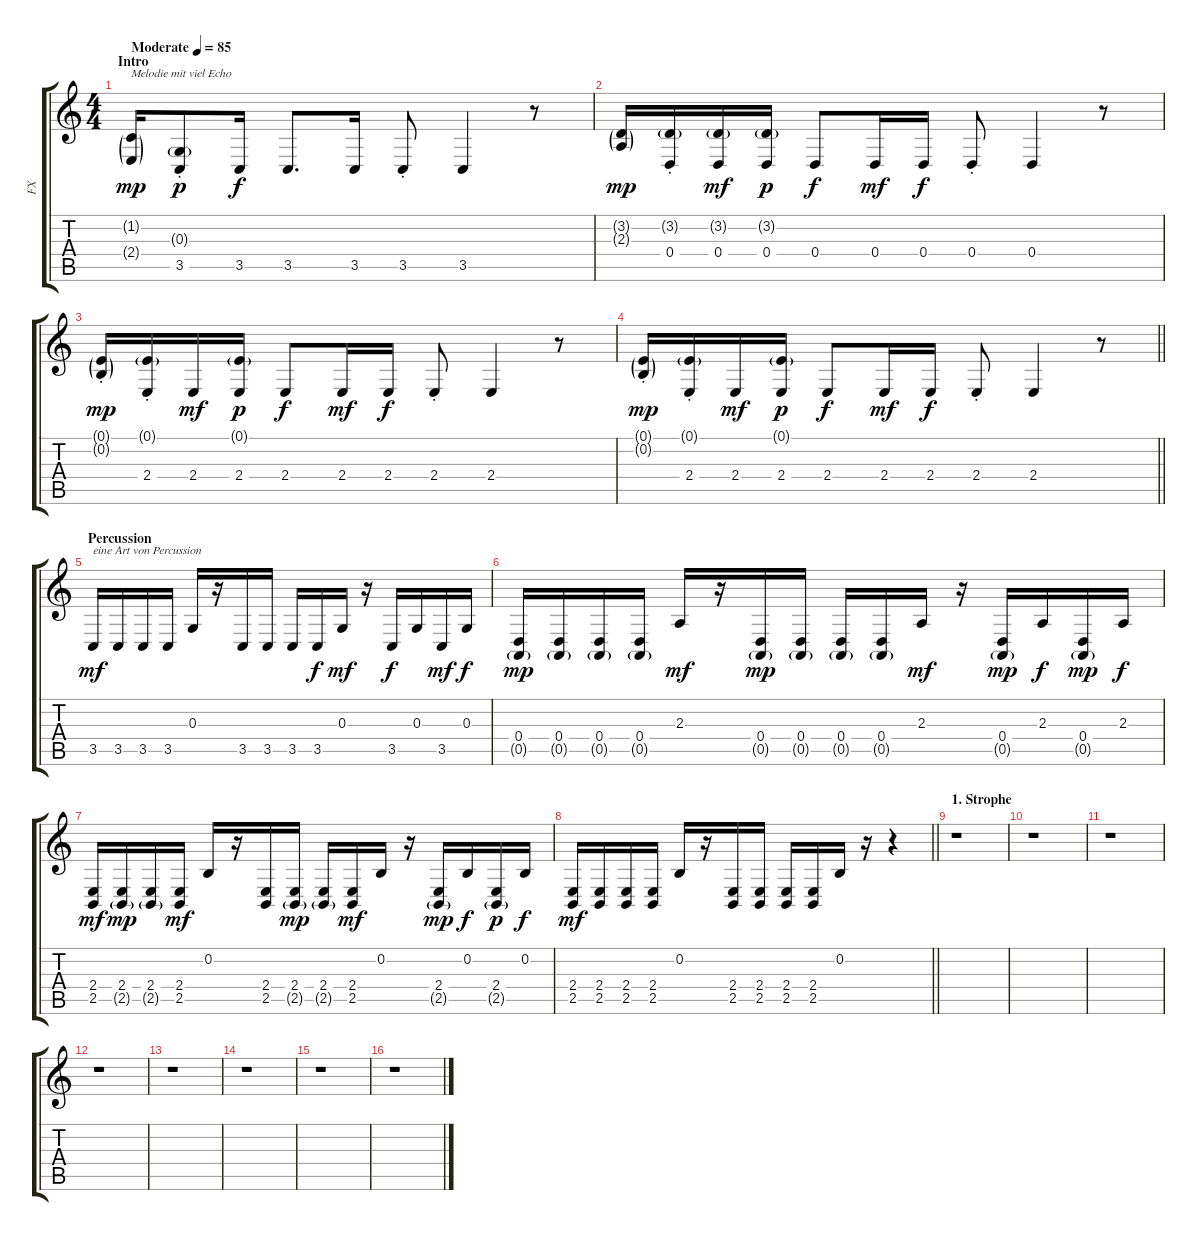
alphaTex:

\track ("FX" "FX") {instrument fx7echoes}
\staff {score tabs}
\tuning (E4 B3 G3 D3 A2 E2) {hide}
\ts (4 4)
\section ("" "Intro")
\tempo (85 "Moderate")
\clef g2
\ks c
(1.2{g} 2.4{g}).16{txt "Melodie mit viel Echo" dy mp instrument fx7echoes} (0.3{g} 3.5{st}).8{dy p} 3.5.16{dy f} 3.5.8{d} 3.5.16 3.5{st}.8 3.5.4 r.8 |
(3.2{g} 2.3{g}).16{dy mp} (3.2{g} 0.4{st}).16 (3.2{g} 0.4).16{dy mf} (3.2{g} 0.4).16{dy p} 0.4.8{dy f} 0.4.16{dy mf} 0.4.16{dy f} 0.4{st}.8 0.4.4 r.8 |
(0.1{g st} 0.2{g}).16{dy mp} (0.1{g} 2.4{st}).16 2.4.16{dy mf} (0.1{g} 2.4).16{dy p} 2.4.8{dy f} 2.4.16{dy mf} 2.4.16{dy f} 2.4{st}.8 2.4.4 r.8 |
\barLineRight lightlight
(0.1{g st} 0.2{g}).16{dy mp} (0.1{g} 2.4{st}).16 2.4.16{dy mf} (0.1{g} 2.4).16{dy p} 2.4.8{dy f} 2.4.16{dy mf} 2.4.16{dy f} 2.4{st}.8 2.4.4 r.8 |
\section ("" "Percussion")
3.5.16{txt "eine Art von Percussion" dy mf instrument taikodrum} 3.5.16 3.5.16 3.5.16 0.3.16 r.16 3.5.16 3.5.16 3.5.16 3.5.16{dy f} 0.3.16{dy mf} r.16 3.5.16{dy f} 0.3.16 3.5.16{dy mf} 0.3.16{dy f} |
(0.4 0.5{g}).16{dy mp} (0.4 0.5{g}).16 (0.4 0.5{g}).16 (0.4 0.5{g}).16 2.3.16{dy mf} r.16 (0.4 0.5{g}).16{dy mp} (0.4 0.5{g}).16 (0.4 0.5{g}).16 (0.4 0.5{g}).16 2.3.16{dy mf} r.16 (0.4 0.5{g}).16{dy mp} 2.3.16{dy f} (0.4 0.5{g}).16{dy mp} 2.3.16{dy f} |
(2.4 2.5).16{dy mf} (2.4 2.5{g}).16{dy mp} (2.4 2.5{g}).16 (2.4 2.5).16{dy mf} 0.2.16 r.16 (2.4 2.5).16 (2.4 2.5{g}).16{dy mp} (2.4 2.5{g}).16 (2.4 2.5).16{dy mf} 0.2.16 r.16 (2.4 2.5{g}).16{dy mp} 0.2.16{dy f} (2.4 2.5{g}).16{dy p} 0.2.16{dy f} |
\barLineRight lightlight
(2.4 2.5).16{dy mf} (2.4 2.5).16 (2.4 2.5).16 (2.4 2.5).16 0.2.16 r.16 (2.4 2.5).16 (2.4 2.5).16 (2.4 2.5).16 (2.4 2.5).16 0.2.16 r.16 r.4 |
\section ("" "1. Strophe")
r.1 |
r.1 |
r.1 |
r.1 |
r.1 |
r.1 |
r.1 |
r.1
